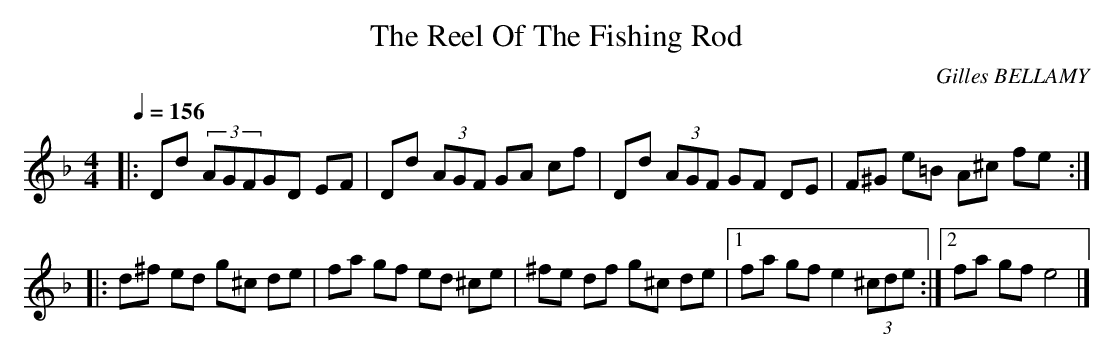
X:1
T:The Reel Of The Fishing Rod
C:Gilles BELLAMY
M:4/4
L:1/8
Q:1/4=156
K:Dmin
|:Dd (3AGFGD EF|Dd (3AGF GA cf|Dd (3AGF  GF DE| F^G e=B A^c fe:|
|:d^f ed g^c de|fa gf ed ^ce|^fe df g^c de|1fa gf e2 (3^cde :|2fa gf e4|]
